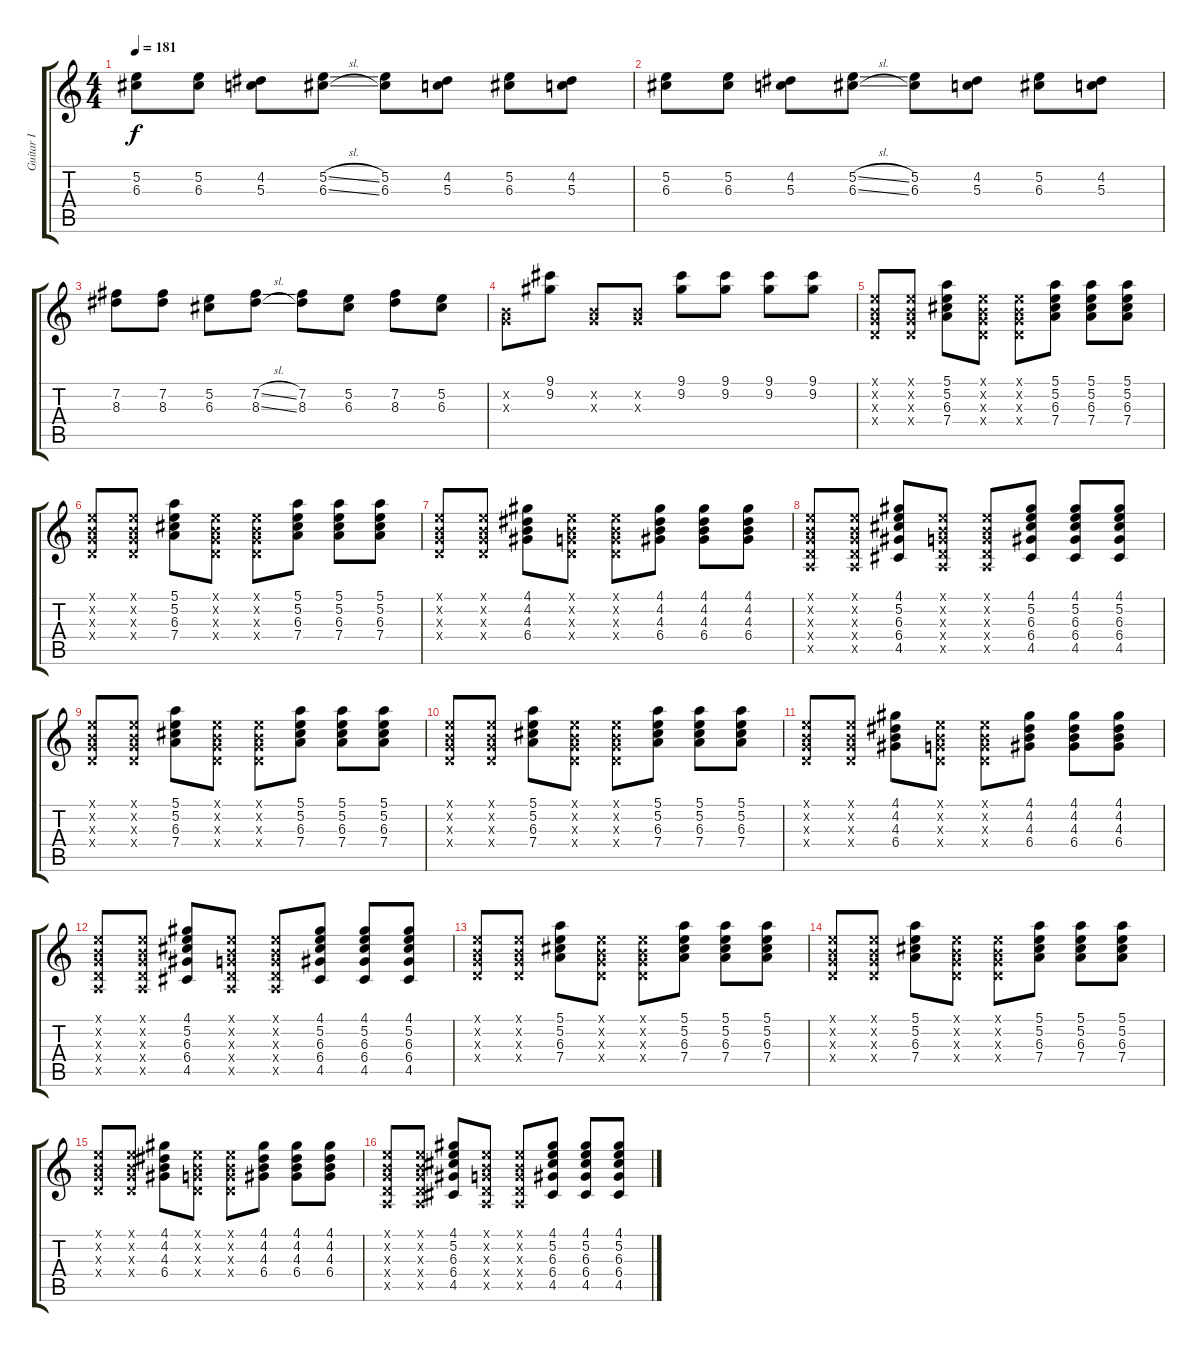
\track ("Guitar I" "Guitar I") {instrument distortionguitar}
\staff {score tabs}
\tuning (E4 B3 G3 D3 A2 E2) {hide}
\ts (4 4)
\tempo 181
\clef g2
\ks c
(5.2 6.3).8{dy f} (5.2 6.3).8 (4.2 5.3).8 (5.2{sl} 6.3{sl}).8 (5.2 6.3).8 (4.2 5.3).8 (5.2 6.3).8 (4.2 5.3).8 |
(5.2 6.3).8 (5.2 6.3).8 (4.2 5.3).8 (5.2{sl} 6.3{sl}).8 (5.2 6.3).8 (4.2 5.3).8 (5.2 6.3).8 (4.2 5.3).8 |
(7.2 8.3).8 (7.2 8.3).8 (5.2 6.3).8 (7.2{sl} 8.3{sl}).8 (7.2 8.3).8 (5.2 6.3).8 (7.2 8.3).8 (5.2 6.3).8 |
(0.2{x} 0.3{x}).8 (9.1 9.2).8 (0.2{x} 0.3{x}).8 (0.2{x} 0.3{x}).8 (9.1 9.2).8 (9.1 9.2).8 (9.1 9.2).8 (9.1 9.2).8 |
(0.1{x} 0.2{x} 0.3{x} 0.4{x}).8 (0.1{x} 0.2{x} 0.3{x} 0.4{x}).8 (5.1 5.2 6.3 7.4).8 (0.1{x} 0.2{x} 0.3{x} 0.4{x}).8 (0.1{x} 0.2{x} 0.3{x} 0.4{x}).8 (5.1 5.2 6.3 7.4).8 (5.1 5.2 6.3 7.4).8 (5.1 5.2 6.3 7.4).8 |
(0.1{x} 0.2{x} 0.3{x} 0.4{x}).8 (0.1{x} 0.2{x} 0.3{x} 0.4{x}).8 (5.1 5.2 6.3 7.4).8 (0.1{x} 0.2{x} 0.3{x} 0.4{x}).8 (0.1{x} 0.2{x} 0.3{x} 0.4{x}).8 (5.1 5.2 6.3 7.4).8 (5.1 5.2 6.3 7.4).8 (5.1 5.2 6.3 7.4).8 |
(0.1{x} 0.2{x} 0.3{x} 0.4{x}).8 (0.1{x} 0.2{x} 0.3{x} 0.4{x}).8 (4.1 4.2 4.3 6.4).8 (0.1{x} 0.2{x} 0.3{x} 0.4{x}).8 (0.1{x} 0.2{x} 0.3{x} 0.4{x}).8 (4.1 4.2 4.3 6.4).8 (4.1 4.2 4.3 6.4).8 (4.1 4.2 4.3 6.4).8 |
(0.1{x} 0.2{x} 0.3{x} 0.4{x} 0.5{x}).8 (0.1{x} 0.2{x} 0.3{x} 0.4{x} 0.5{x}).8 (4.1 5.2 6.3 6.4 4.5).8 (0.1{x} 0.2{x} 0.3{x} 0.4{x} 0.5{x}).8 (0.1{x} 0.2{x} 0.3{x} 0.4{x} 0.5{x}).8 (4.1 5.2 6.3 6.4 4.5).8 (4.1 5.2 6.3 6.4 4.5).8 (4.1 5.2 6.3 6.4 4.5).8 |
(0.1{x} 0.2{x} 0.3{x} 0.4{x}).8 (0.1{x} 0.2{x} 0.3{x} 0.4{x}).8 (5.1 5.2 6.3 7.4).8 (0.1{x} 0.2{x} 0.3{x} 0.4{x}).8 (0.1{x} 0.2{x} 0.3{x} 0.4{x}).8 (5.1 5.2 6.3 7.4).8 (5.1 5.2 6.3 7.4).8 (5.1 5.2 6.3 7.4).8 |
(0.1{x} 0.2{x} 0.3{x} 0.4{x}).8 (0.1{x} 0.2{x} 0.3{x} 0.4{x}).8 (5.1 5.2 6.3 7.4).8 (0.1{x} 0.2{x} 0.3{x} 0.4{x}).8 (0.1{x} 0.2{x} 0.3{x} 0.4{x}).8 (5.1 5.2 6.3 7.4).8 (5.1 5.2 6.3 7.4).8 (5.1 5.2 6.3 7.4).8 |
(0.1{x} 0.2{x} 0.3{x} 0.4{x}).8 (0.1{x} 0.2{x} 0.3{x} 0.4{x}).8 (4.1 4.2 4.3 6.4).8 (0.1{x} 0.2{x} 0.3{x} 0.4{x}).8 (0.1{x} 0.2{x} 0.3{x} 0.4{x}).8 (4.1 4.2 4.3 6.4).8 (4.1 4.2 4.3 6.4).8 (4.1 4.2 4.3 6.4).8 |
(0.1{x} 0.2{x} 0.3{x} 0.4{x} 0.5{x}).8 (0.1{x} 0.2{x} 0.3{x} 0.4{x} 0.5{x}).8 (4.1 5.2 6.3 6.4 4.5).8 (0.1{x} 0.2{x} 0.3{x} 0.4{x} 0.5{x}).8 (0.1{x} 0.2{x} 0.3{x} 0.4{x} 0.5{x}).8 (4.1 5.2 6.3 6.4 4.5).8 (4.1 5.2 6.3 6.4 4.5).8 (4.1 5.2 6.3 6.4 4.5).8 |
(0.1{x} 0.2{x} 0.3{x} 0.4{x}).8 (0.1{x} 0.2{x} 0.3{x} 0.4{x}).8 (5.1 5.2 6.3 7.4).8 (0.1{x} 0.2{x} 0.3{x} 0.4{x}).8 (0.1{x} 0.2{x} 0.3{x} 0.4{x}).8 (5.1 5.2 6.3 7.4).8 (5.1 5.2 6.3 7.4).8 (5.1 5.2 6.3 7.4).8 |
(0.1{x} 0.2{x} 0.3{x} 0.4{x}).8 (0.1{x} 0.2{x} 0.3{x} 0.4{x}).8 (5.1 5.2 6.3 7.4).8 (0.1{x} 0.2{x} 0.3{x} 0.4{x}).8 (0.1{x} 0.2{x} 0.3{x} 0.4{x}).8 (5.1 5.2 6.3 7.4).8 (5.1 5.2 6.3 7.4).8 (5.1 5.2 6.3 7.4).8 |
(0.1{x} 0.2{x} 0.3{x} 0.4{x}).8 (0.1{x} 0.2{x} 0.3{x} 0.4{x}).8 (4.1 4.2 4.3 6.4).8 (0.1{x} 0.2{x} 0.3{x} 0.4{x}).8 (0.1{x} 0.2{x} 0.3{x} 0.4{x}).8 (4.1 4.2 4.3 6.4).8 (4.1 4.2 4.3 6.4).8 (4.1 4.2 4.3 6.4).8 |
(0.1{x} 0.2{x} 0.3{x} 0.4{x} 0.5{x}).8 (0.1{x} 0.2{x} 0.3{x} 0.4{x} 0.5{x}).8 (4.1 5.2 6.3 6.4 4.5).8 (0.1{x} 0.2{x} 0.3{x} 0.4{x} 0.5{x}).8 (0.1{x} 0.2{x} 0.3{x} 0.4{x} 0.5{x}).8 (4.1 5.2 6.3 6.4 4.5).8 (4.1 5.2 6.3 6.4 4.5).8 (4.1 5.2 6.3 6.4 4.5).8
